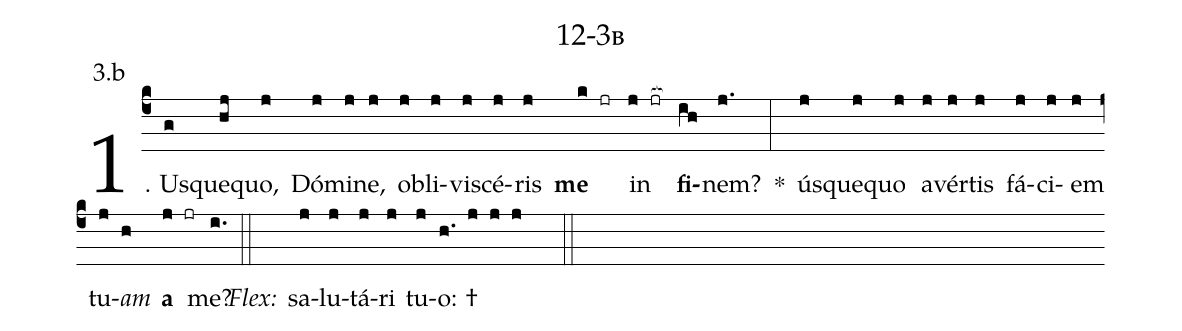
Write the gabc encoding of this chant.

name: 12-3b;
annotation: 3.b;
%%
(c4)1. Us(g)que(hj)quo,(j) Dó(j)mi(j)ne,(j) ob(j)li(j)vi(j)scé(j)ris(j) <b>me</b>(k jr) in(j jr[ocb:1{]) <b>fi</b>(ih[ocb:0}])nem?(j.) *(:) ús(j)que(j)quo(j) a(j)vér(j)tis(j) fá(j)ci(j)em(j) tu(j)<i>am</i>(h) <b>a</b>(j jr) me?(i.) (::)
<i>Flex:</i>()  sa(j)lu(j)tá(j)ri(j) tu(j)o: †(h. j j j  ::)
